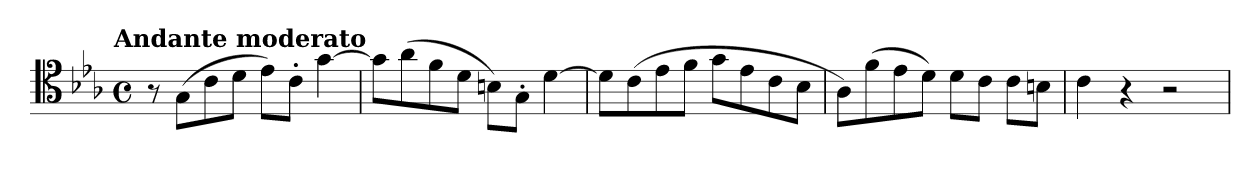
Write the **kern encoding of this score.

**kern
*part1
*staff1
*clefC4
*k[b-e-a-]
!!LO:TX:omd:t=Andante moderato
*M4/4
*met(c)
*MM92
=1
8r
(8GL
8c
8dJ
8e-L)
8c'J
[4g
=2
8gL]
(8a-
8f
8dJ
8BnL)
8G'J
[4d
=3
8dL]
(8c
8e-
8fJ
8gL
8e-
8c
8B-J
=4
8A-L)
(8f
8e-
8dJ)
(8dL
8cJ
(8cL
8BnJ
!!LO:LB:g=z
=5
4c
4r
2r
=
*-
